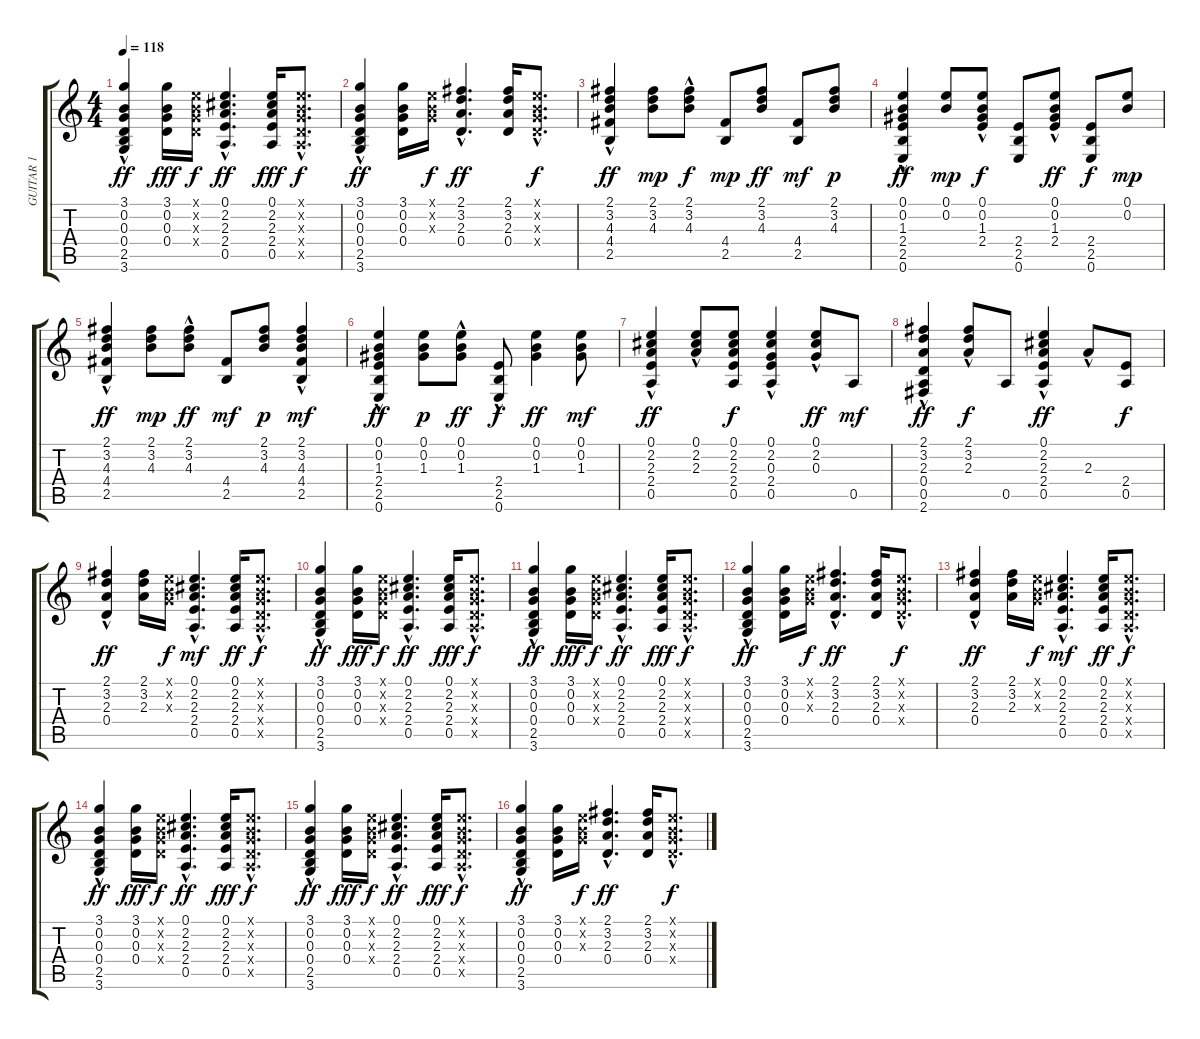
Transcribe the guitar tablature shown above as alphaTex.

\track ("GUITAR 1" "GUITAR 1") {instrument overdrivenguitar}
\staff {score tabs}
\tuning (E4 B3 G3 D3 A2 E2) {hide}
\ts (4 4)
\tempo 118
\clef g2
\ks c
(3.1{hac} 0.2{hac} 0.3{hac} 0.4 2.5 3.6).4{dy ff} (3.1 0.2 0.3 0.4).16{dy fff} (0.1{x} 0.2{x} 0.3{x} 0.4{x}).16{dy f} (0.1 2.2 2.3 2.4 0.5{hac}).4{d dy ff} (0.1 2.2 2.3 2.4 0.5).16{dy fff} (0.1{hac x} 0.2{hac x} 0.3{hac x} 0.4{hac x} 0.5{hac x}).8{d dy f} |
(3.1{hac} 0.2{hac} 0.3 0.4 2.5 3.6).4{dy ff} (3.1 0.2 0.3 0.4).16 (0.1{x} 0.2{x} 0.3{x}).16{dy f} (2.1 3.2 2.3 0.4{hac}).4{d dy ff} (2.1 3.2 2.3 0.4).16 (0.1{hac x} 0.2{hac x} 0.3{hac x} 0.4{hac x}).8{d dy f} |
(2.1 3.2 4.3 4.4 2.5{hac}).4{dy ff} (2.1 3.2 4.3).8{dy mp} (2.1{hac} 3.2{hac} 4.3{hac}).8{dy f} (4.4 2.5).8{dy mp} (2.1 3.2 4.3).8{dy ff} (4.4 2.5).8{dy mf} (2.1 3.2 4.3).8{dy p} |
(0.1 0.2 1.3 2.4{hac} 2.5{hac} 0.6).4{dy ff} (0.1 0.2).8{dy mp} (0.1{hac} 0.2{hac} 1.3 2.4{hac}).8{dy f} (2.4 2.5 0.6).8 (0.1 0.2 1.3 2.4{hac}).8{dy ff} (2.4 2.5 0.6).8{dy f} (0.1 0.2).8{dy mp} |
(2.1 3.2 4.3{hac} 4.4 2.5{hac}).4{dy ff} (2.1 3.2 4.3).8{dy mp} (2.1 3.2 4.3{hac}).8{dy ff} (4.4 2.5).8{dy mf} (2.1 3.2 4.3).8{dy p} (2.1{hac} 3.2 4.3{hac} 4.4 2.5).4{dy mf} |
(0.1 0.2 1.3 2.4{hac} 2.5 0.6).4{dy ff} (0.1 0.2 1.3).8{dy p} (0.1 0.2 1.3{hac}).8{dy ff} (2.4{hac} 2.5 0.6).8{dy f} (0.1 0.2 1.3).4{dy ff} (0.1 0.2 1.3).8{dy mf} |
(0.1{hac} 2.2 2.3{hac} 2.4 0.5).4{dy ff} (0.1{hac} 2.2{hac} 2.3{hac}).8 (0.1 2.2 2.3 2.4 0.5).8{dy f} (0.1{hac} 2.2{hac} 0.3{hac} 2.4 0.5).4 (0.1{hac} 2.2{hac} 0.3{hac}).8{dy ff} 0.5.8{dy mf} |
(2.1{hac} 3.2{hac} 2.3 0.4 0.5 2.6).4{dy ff} (2.1{hac} 3.2{hac} 2.3).8{dy f} 0.5.8 (0.1{hac} 2.2{hac} 2.3{hac} 2.4 0.5).4{dy ff} 2.3{hac}.8 (2.4 0.5).8{dy f} |
(2.1{hac} 3.2{hac} 2.3{hac} 0.4).4{dy ff} (2.1 3.2 2.3).16 (0.1{x} 0.2{x} 0.3{x}).16{dy f} (0.1 2.2 2.3 2.4 0.5{hac}).4{d dy mf} (0.1 2.2 2.3 2.4 0.5).16{dy ff} (0.1{hac x} 0.2{hac x} 0.3{hac x} 0.4{hac x} 0.5{hac x}).8{d dy f} |
(3.1{hac} 0.2{hac} 0.3{hac} 0.4 2.5 3.6).4{dy ff} (3.1 0.2 0.3 0.4).16{dy fff} (0.1{x} 0.2{x} 0.3{x} 0.4{x}).16{dy f} (0.1 2.2 2.3 2.4 0.5{hac}).4{d dy ff} (0.1 2.2 2.3 2.4 0.5).16{dy fff} (0.1{hac x} 0.2{hac x} 0.3{hac x} 0.4{hac x} 0.5{hac x}).8{d dy f} |
(3.1{hac} 0.2{hac} 0.3{hac} 0.4 2.5 3.6).4{dy ff} (3.1 0.2 0.3 0.4).16{dy fff} (0.1{x} 0.2{x} 0.3{x} 0.4{x}).16{dy f} (0.1 2.2 2.3 2.4 0.5{hac}).4{d dy ff} (0.1 2.2 2.3 2.4 0.5).16{dy fff} (0.1{hac x} 0.2{hac x} 0.3{hac x} 0.4{hac x} 0.5{hac x}).8{d dy f} |
(3.1{hac} 0.2{hac} 0.3 0.4 2.5 3.6).4{dy ff} (3.1 0.2 0.3 0.4).16 (0.1{x} 0.2{x} 0.3{x}).16{dy f} (2.1 3.2 2.3 0.4{hac}).4{d dy ff} (2.1 3.2 2.3 0.4).16 (0.1{hac x} 0.2{hac x} 0.3{hac x} 0.4{hac x}).8{d dy f} |
(2.1{hac} 3.2{hac} 2.3{hac} 0.4).4{dy ff} (2.1 3.2 2.3).16 (0.1{x} 0.2{x} 0.3{x}).16{dy f} (0.1 2.2 2.3 2.4 0.5{hac}).4{d dy mf} (0.1 2.2 2.3 2.4 0.5).16{dy ff} (0.1{hac x} 0.2{hac x} 0.3{hac x} 0.4{hac x} 0.5{hac x}).8{d dy f} |
(3.1{hac} 0.2{hac} 0.3{hac} 0.4 2.5 3.6).4{dy ff} (3.1 0.2 0.3 0.4).16{dy fff} (0.1{x} 0.2{x} 0.3{x} 0.4{x}).16{dy f} (0.1 2.2 2.3 2.4 0.5{hac}).4{d dy ff} (0.1 2.2 2.3 2.4 0.5).16{dy fff} (0.1{hac x} 0.2{hac x} 0.3{hac x} 0.4{hac x} 0.5{hac x}).8{d dy f} |
(3.1{hac} 0.2{hac} 0.3{hac} 0.4 2.5 3.6).4{dy ff} (3.1 0.2 0.3 0.4).16{dy fff} (0.1{x} 0.2{x} 0.3{x} 0.4{x}).16{dy f} (0.1 2.2 2.3 2.4 0.5{hac}).4{d dy ff} (0.1 2.2 2.3 2.4 0.5).16{dy fff} (0.1{hac x} 0.2{hac x} 0.3{hac x} 0.4{hac x} 0.5{hac x}).8{d dy f} |
(3.1{hac} 0.2{hac} 0.3 0.4 2.5 3.6).4{dy ff} (3.1 0.2 0.3 0.4).16 (0.1{x} 0.2{x} 0.3{x}).16{dy f} (2.1 3.2 2.3 0.4{hac}).4{d dy ff} (2.1 3.2 2.3 0.4).16 (0.1{hac x} 0.2{hac x} 0.3{hac x} 0.4{hac x}).8{d dy f}
